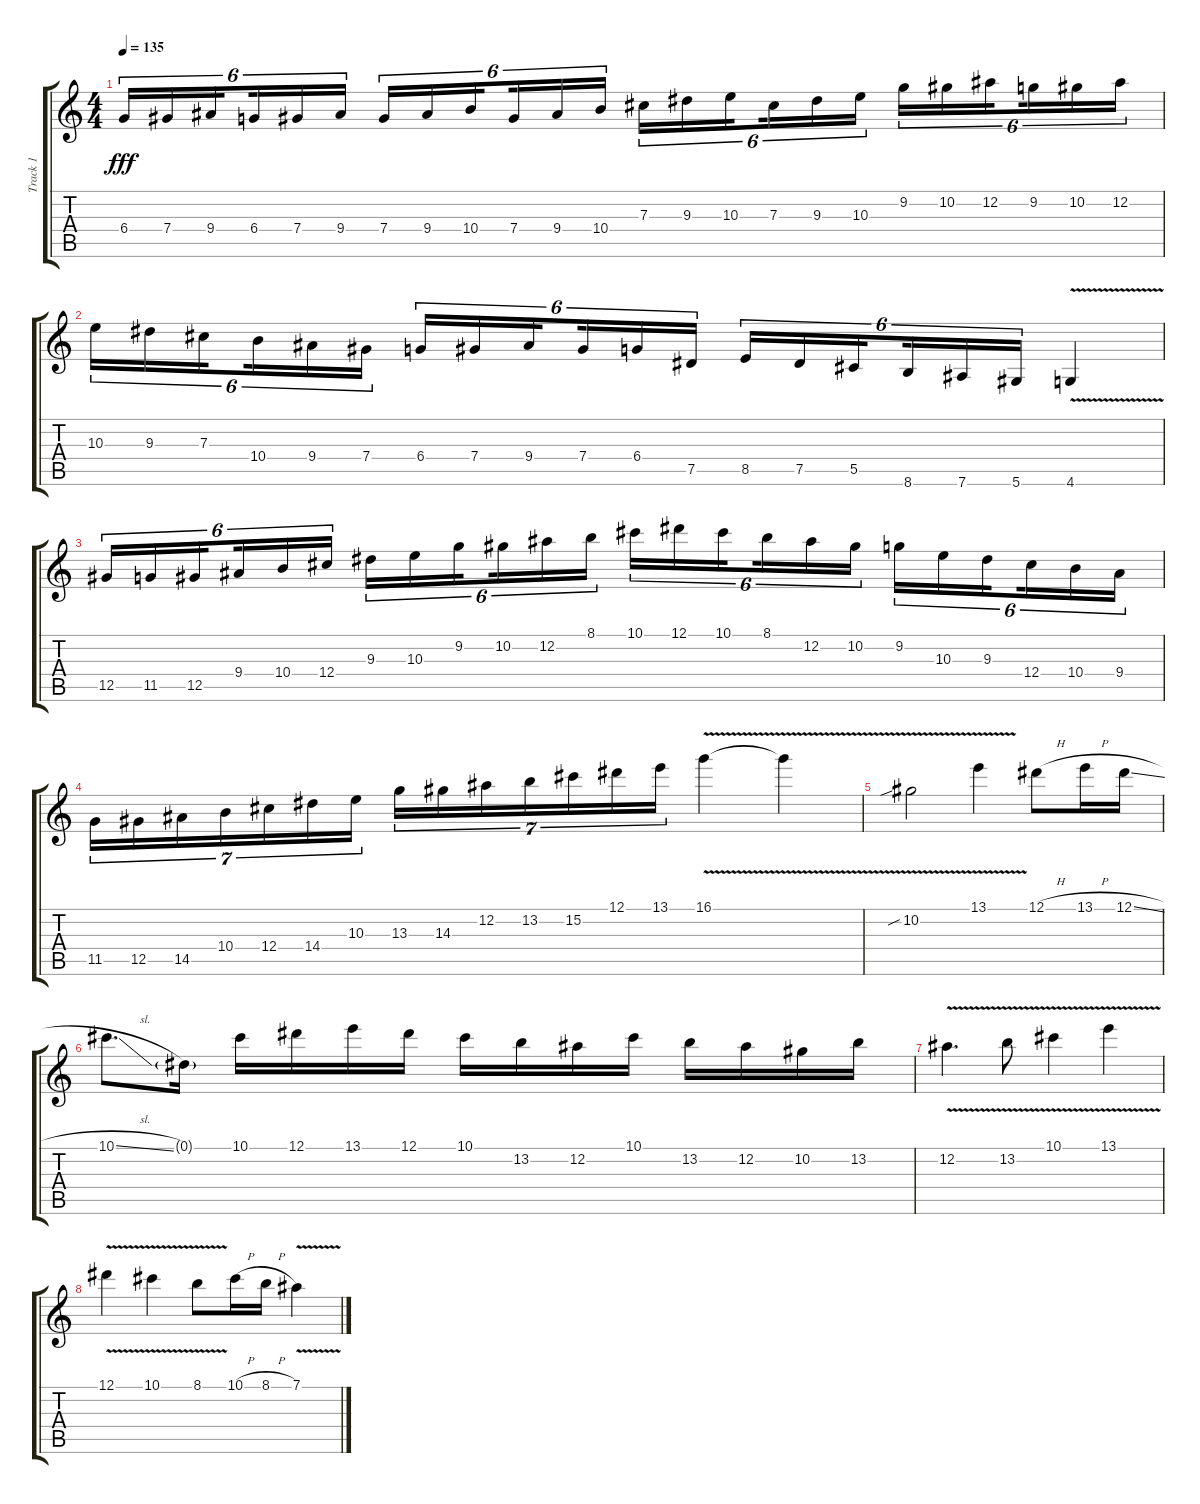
\track ("Track 1" "Track 1") {instrument overdrivenguitar}
\staff {score tabs}
\tuning (Eb4 Bb3 Gb3 Db3 Ab2 Eb2) {hide}
\ts (4 4)
\tempo 135
\clef g2
\ks c
6.4.16{tu (6 4) dy fff} 7.4.16{tu (6 4)} 9.4.16{tu (6 4) beam splitsecondary} 6.4.16{tu (6 4)} 7.4.16{tu (6 4)} 9.4.16{tu (6 4)} 7.4.16{tu (6 4)} 9.4.16{tu (6 4)} 10.4.16{tu (6 4) beam splitsecondary} 7.4.16{tu (6 4)} 9.4.16{tu (6 4)} 10.4.16{tu (6 4)} 7.3.16{tu (6 4)} 9.3.16{tu (6 4)} 10.3.16{tu (6 4) beam splitsecondary} 7.3.16{tu (6 4)} 9.3.16{tu (6 4)} 10.3.16{tu (6 4)} 9.2.16{tu (6 4)} 10.2.16{tu (6 4)} 12.2.16{tu (6 4) beam splitsecondary} 9.2.16{tu (6 4)} 10.2.16{tu (6 4)} 12.2.16{tu (6 4)} |
10.3.16{tu (6 4)} 9.3.16{tu (6 4)} 7.3.16{tu (6 4) beam splitsecondary} 10.4.16{tu (6 4)} 9.4.16{tu (6 4)} 7.4.16{tu (6 4)} 6.4.16{tu (6 4)} 7.4.16{tu (6 4)} 9.4.16{tu (6 4) beam splitsecondary} 7.4.16{tu (6 4)} 6.4.16{tu (6 4)} 7.5.16{tu (6 4)} 8.5.16{tu (6 4)} 7.5.16{tu (6 4)} 5.5.16{tu (6 4) beam splitsecondary} 8.6.16{tu (6 4)} 7.6.16{tu (6 4)} 5.6.16{tu (6 4)} 4.6{v}.4 |
12.5.16{tu (6 4)} 11.5.16{tu (6 4)} 12.5.16{tu (6 4) beam splitsecondary} 9.4.16{tu (6 4)} 10.4.16{tu (6 4)} 12.4.16{tu (6 4)} 9.3.16{tu (6 4)} 10.3.16{tu (6 4)} 9.2.16{tu (6 4) beam splitsecondary} 10.2.16{tu (6 4)} 12.2.16{tu (6 4)} 8.1.16{tu (6 4)} 10.1.16{tu (6 4)} 12.1.16{tu (6 4)} 10.1.16{tu (6 4) beam splitsecondary} 8.1.16{tu (6 4)} 12.2.16{tu (6 4)} 10.2.16{tu (6 4)} 9.2.16{tu (6 4)} 10.3.16{tu (6 4)} 9.3.16{tu (6 4) beam splitsecondary} 12.4.16{tu (6 4)} 10.4.16{tu (6 4)} 9.4.16{tu (6 4)} |
11.5.16{tu (7 4)} 12.5.16{tu (7 4)} 14.5.16{tu (7 4)} 10.4.16{tu (7 4)} 12.4.16{tu (7 4)} 14.4.16{tu (7 4)} 10.3.16{tu (7 4)} 13.3.16{tu (7 4)} 14.3.16{tu (7 4)} 12.2.16{tu (7 4)} 13.2.16{tu (7 4)} 15.2.16{tu (7 4)} 12.1.16{tu (7 4)} 13.1.16{tu (7 4)} 16.1{v}.4 16.1{v t}.4 |
10.2{v sib}.2 13.1{v}.4 12.1{h}.8 13.1{h}.16 12.1{sl}.16 |
10.1{sl}.8{d} 0.1{g}.16 10.1.16 12.1.16 13.1.16 12.1.16 10.1.16 13.2.16 12.2.16 10.1.16 13.2.16 12.2.16 10.2.16 13.2.16 |
12.2{v}.4{d} 13.2{v}.8 10.1{v}.4 13.1{v}.4 |
12.1{v}.4 10.1{v}.4 8.1{v}.8 10.1{h}.16 8.1{h}.16 7.1{v}.4
